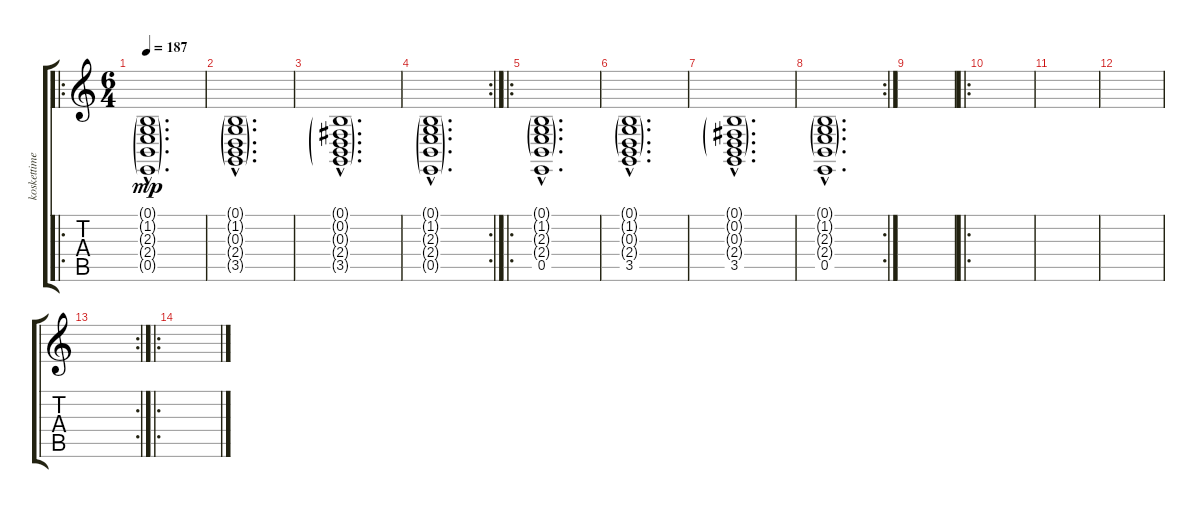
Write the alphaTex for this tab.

\track ("koskettimet 1" "koskettime") {instrument stringensemble1}
\staff {score tabs}
\tuning (B3 Gb3 D3 A2 E2 B1) {hide}
\ro
\ts (6 4)
\tempo 187
\clef g2
\ks c
(0.1{g hac} 1.2{g hac} 2.3{g hac} 2.4{g hac} 0.5{g hac}).1{d dy mp instrument stringensemble1} |
(0.1{g hac} 1.2{g hac} 0.3{g hac} 2.4{g hac} 3.5{g hac}).1{d} |
(0.1{g hac} 0.2{g hac} 0.3{g hac} 2.4{g hac} 3.5{g hac}).1{d} |
\rc 2
(0.1{g hac} 1.2{g hac} 2.3{g hac} 2.4{g hac} 0.5{g hac}).1{d} |
\ro
(0.1{g hac} 1.2{g hac} 2.3{g hac} 2.4{g hac} 0.5{hac}).1{d} |
(0.1{g hac} 1.2{g hac} 0.3{g hac} 2.4{g hac} 3.5{hac}).1{d} |
(0.1{g hac} 0.2{g hac} 0.3{g hac} 2.4{g hac} 3.5{hac}).1{d} |
\rc 2
(0.1{g hac} 1.2{g hac} 2.3{g hac} 2.4{g hac} 0.5{hac}).1{d} |
|
\ro
|
|
|
\rc 2
|
\ro
